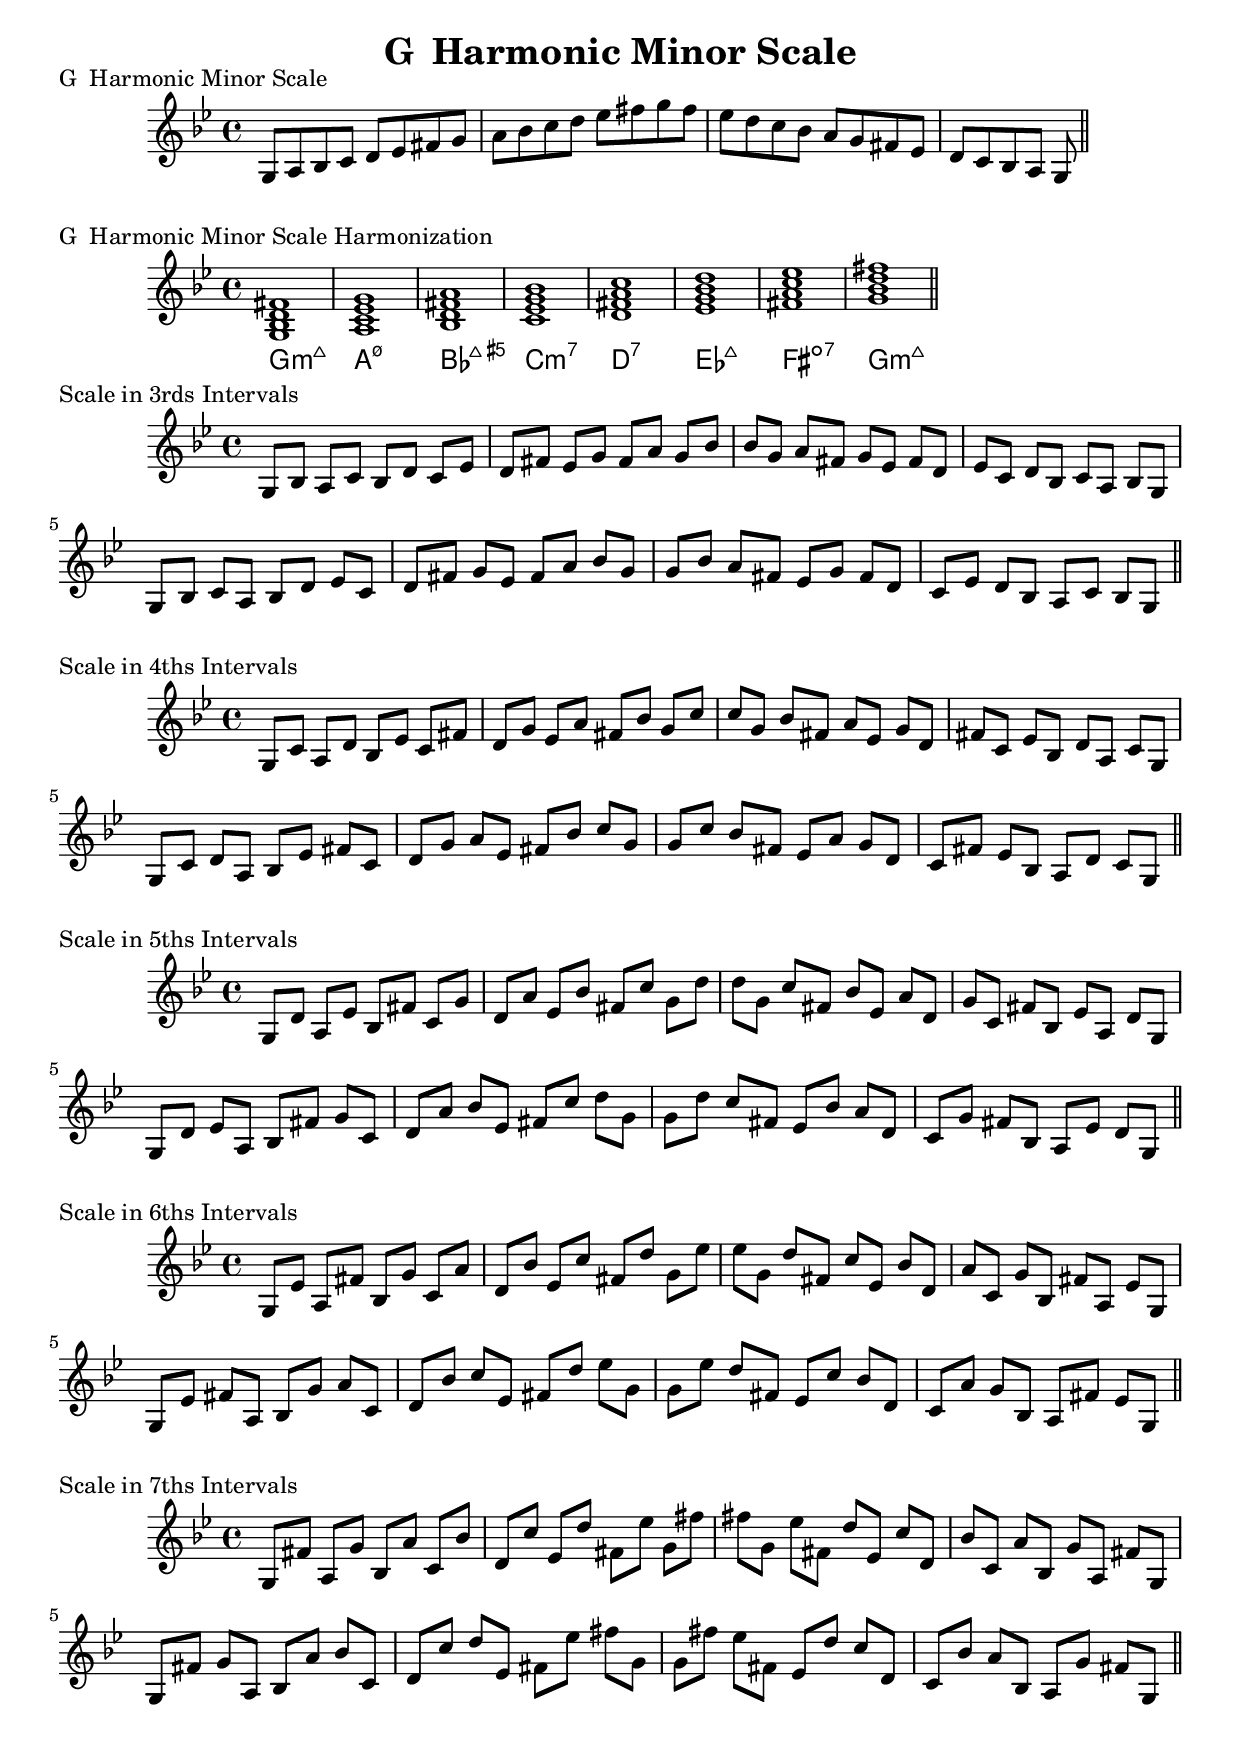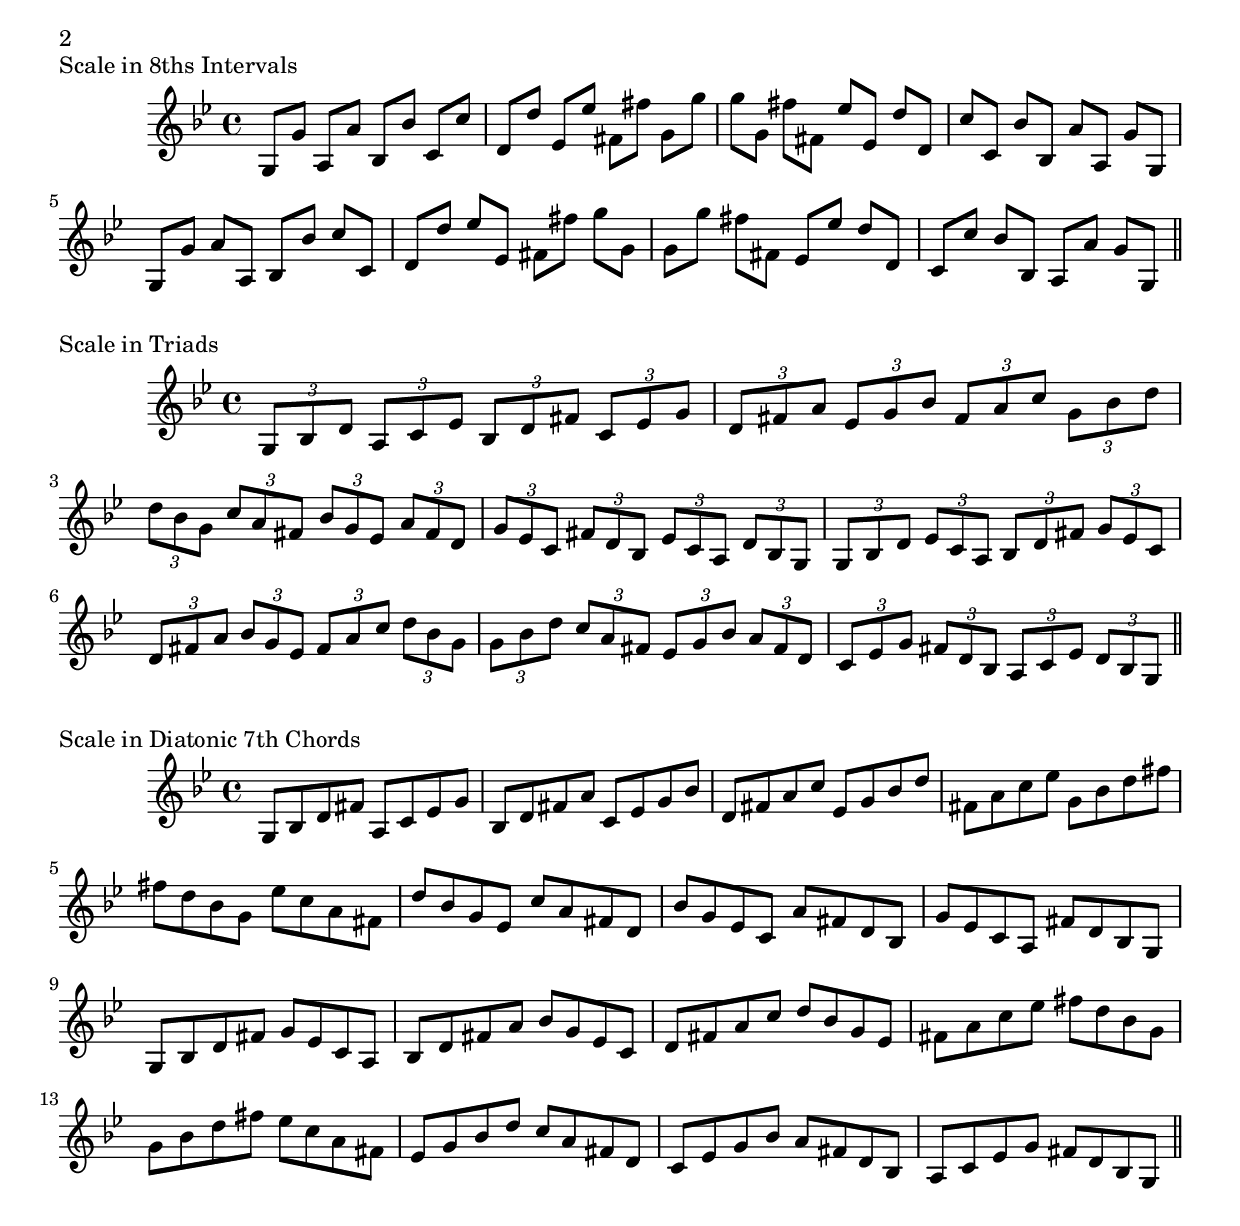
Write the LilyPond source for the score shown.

\version "2.18.2"

\include "scales.ly"

\header{
  title = \markup { "G" " Harmonic Minor Scale" }
}

\score {
  \transpose c g
  \new Staff \relative c {
    \key c \minor
    \CMinorHarmonicScale
    \bar "||"
  }
  \header{
    piece = \markup { "G" " Harmonic Minor Scale" }
  }
}

\score {
  \transpose c g
  \new Staff \relative c {
    \key c \minor
    \CMinorHarmonicHarmonization
    \bar "||"
  }
  \header{
    piece = \markup { "G" " Harmonic Minor Scale Harmonization" }
  }
}


\score {
  \transpose c g
  \new Staff \relative c {
    \key c \minor
    \set Timing.beamExceptions = #'()
    \set Timing.baseMoment = #'(ly:make-moment 1/4)
    \set Timing.beatStructure = #'(1 1 1 1)
    \CMinorHarmonicScaleThirds
    \bar "||"
  }
  \header{
    piece = \markup { "Scale in 3rds Intervals" }
  }
}

\score {
  \transpose c g
  \new Staff \relative c {
    \key c \minor
    \set Timing.beamExceptions = #'()
    \set Timing.baseMoment = #'(ly:make-moment 1/4)
    \set Timing.beatStructure = #'(1 1 1 1)
    \CMinorHarmonicScaleFourths
    \bar "||"
  }
  \header{
    piece = \markup { "Scale in 4ths Intervals" }
  }
}

\score {
  \transpose c g
  \new Staff \relative c {
    \key c \minor
    \set Timing.beamExceptions = #'()
    \set Timing.baseMoment = #'(ly:make-moment 1/4)
    \set Timing.beatStructure = #'(1 1 1 1)
    \CMinorHarmonicScaleFifths
    \bar "||"
  }
  \header{
    piece = \markup { "Scale in 5ths Intervals" }
  }
}

\score {
  \transpose c g
  \new Staff \relative c {
    \key c \minor
    \set Timing.beamExceptions = #'()
    \set Timing.baseMoment = #'(ly:make-moment 1/4)
    \set Timing.beatStructure = #'(1 1 1 1)
    \CMinorHarmonicScaleSixths
    \bar "||"
  }
  \header{
    piece = \markup { "Scale in 6ths Intervals" }
  }
}

\score {
  \transpose c g
  \new Staff \relative c {
    \key c \minor
    \set Timing.beamExceptions = #'()
    \set Timing.baseMoment = #'(ly:make-moment 1/4)
    \set Timing.beatStructure = #'(1 1 1 1)
    \CMinorHarmonicScaleSevenths
    \bar "||"
  }
  \header{
    piece = \markup { "Scale in 7ths Intervals" }
  }
}

\score {
  \transpose c g
  \new Staff \relative c {
    \key c \minor
    \set Timing.beamExceptions = #'()
    \set Timing.baseMoment = #'(ly:make-moment 1/4)
    \set Timing.beatStructure = #'(1 1 1 1)
    \CMinorHarmonicScaleEights
    \bar "||"
  }
  \header{
    piece = \markup { "Scale in 8ths Intervals" }
  }
}

\score {
  \transpose c g
  \new Staff \relative c {
    \key c \minor
    \CMinorHarmonicScaleTriads
    \bar "||"
  }
  \header{
    piece = \markup { "Scale in Triads" }
  }
}

\score {
  \transpose c g
  \new Staff \relative c {
    \key c \minor
    \CMinorHarmonicScaleChords
    \bar "||"
  }
  \header{
    piece = \markup { "Scale in Diatonic 7th Chords" }
  }
}